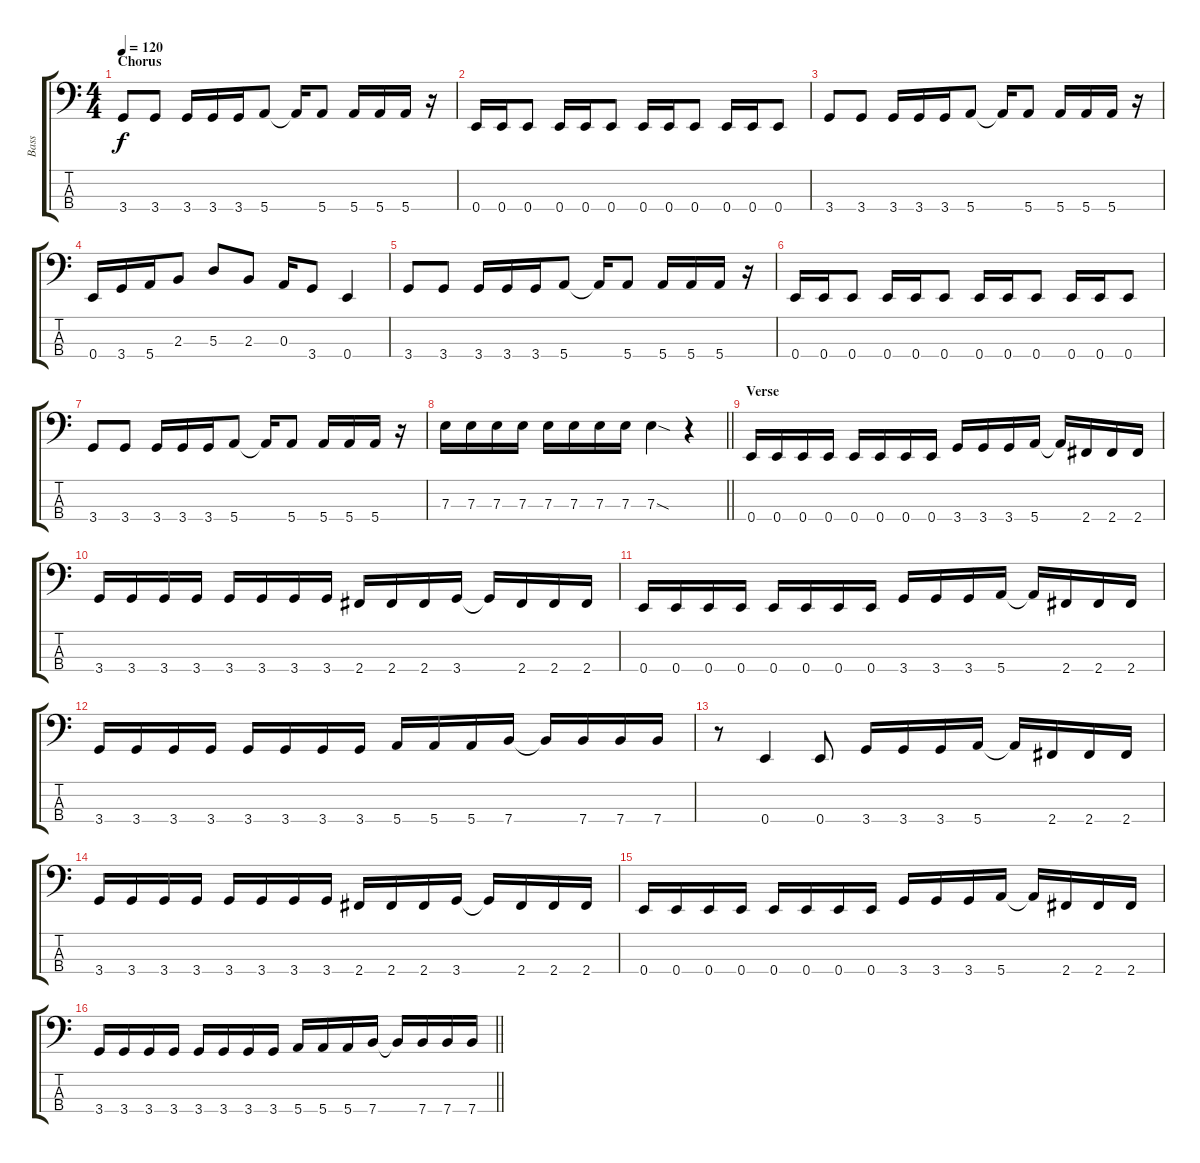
\track ("Bass" "Bass") {instrument electricbasspick}
\staff {score tabs}
\tuning (G2 D2 A1 E1) {hide}
\ts (4 4)
\section ("" "Chorus")
\tempo 120
\clef f4
\ks c
3.4.8{dy f} 3.4.8 3.4.16 3.4.16 3.4.16 5.4.8 5.4{t}.16 5.4.8 5.4.16 5.4.16 5.4.16 r.16 |
0.4.16 0.4.16 0.4.8 0.4.16 0.4.16 0.4.8 0.4.16 0.4.16 0.4.8 0.4.16 0.4.16 0.4.8 |
3.4.8 3.4.8 3.4.16 3.4.16 3.4.16 5.4.8 5.4{t}.16 5.4.8 5.4.16 5.4.16 5.4.16 r.16 |
0.4.16 3.4.16 5.4.16 2.3.8 5.3.8 2.3.8 0.3.16 3.4.8 0.4.4 |
3.4.8 3.4.8 3.4.16 3.4.16 3.4.16 5.4.8 5.4{t}.16 5.4.8 5.4.16 5.4.16 5.4.16 r.16 |
0.4.16 0.4.16 0.4.8 0.4.16 0.4.16 0.4.8 0.4.16 0.4.16 0.4.8 0.4.16 0.4.16 0.4.8 |
3.4.8 3.4.8 3.4.16 3.4.16 3.4.16 5.4.8 5.4{t}.16 5.4.8 5.4.16 5.4.16 5.4.16 r.16 |
\barLineRight lightlight
7.3.16 7.3.16 7.3.16 7.3.16 7.3.16 7.3.16 7.3.16 7.3.16 7.3{sod}.4 r.4 |
\section ("" "Verse")
0.4.16 0.4.16 0.4.16 0.4.16 0.4.16 0.4.16 0.4.16 0.4.16 3.4.16 3.4.16 3.4.16 5.4.16 5.4{t}.16 2.4.16 2.4.16 2.4.16 |
3.4.16 3.4.16 3.4.16 3.4.16 3.4.16 3.4.16 3.4.16 3.4.16 2.4.16 2.4.16 2.4.16 3.4.16 3.4{t}.16 2.4.16 2.4.16 2.4.16 |
0.4.16 0.4.16 0.4.16 0.4.16 0.4.16 0.4.16 0.4.16 0.4.16 3.4.16 3.4.16 3.4.16 5.4.16 5.4{t}.16 2.4.16 2.4.16 2.4.16 |
3.4.16 3.4.16 3.4.16 3.4.16 3.4.16 3.4.16 3.4.16 3.4.16 5.4.16 5.4.16 5.4.16 7.4.16 7.4{t}.16 7.4.16 7.4.16 7.4.16 |
r.8 0.4.4 0.4.8 3.4.16 3.4.16 3.4.16 5.4.16 5.4{t}.16 2.4.16 2.4.16 2.4.16 |
3.4.16 3.4.16 3.4.16 3.4.16 3.4.16 3.4.16 3.4.16 3.4.16 2.4.16 2.4.16 2.4.16 3.4.16 3.4{t}.16 2.4.16 2.4.16 2.4.16 |
0.4.16 0.4.16 0.4.16 0.4.16 0.4.16 0.4.16 0.4.16 0.4.16 3.4.16 3.4.16 3.4.16 5.4.16 5.4{t}.16 2.4.16 2.4.16 2.4.16 |
\barLineRight lightlight
3.4.16 3.4.16 3.4.16 3.4.16 3.4.16 3.4.16 3.4.16 3.4.16 5.4.16 5.4.16 5.4.16 7.4.16 7.4{t}.16 7.4.16 7.4.16 7.4.16
